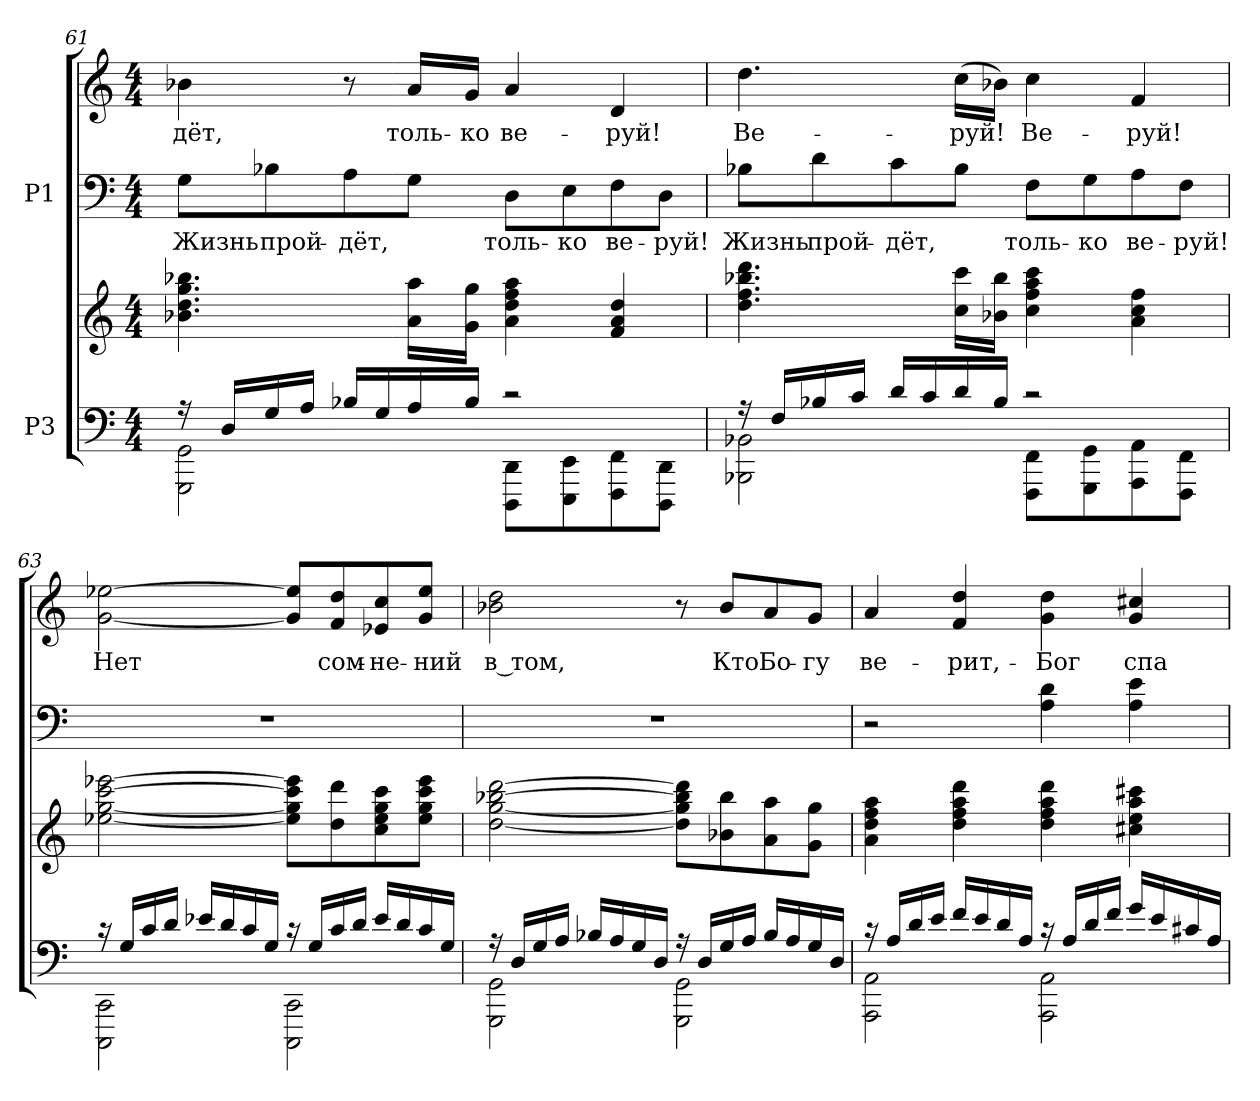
**kern	**kern	**kern	**text	**kern	**text
*part2	*part2	*part1	*part1	*part1	*part1
*staff4	*staff3	*staff2	*staff2	*staff1	*staff1
*I"P3	*	*I"P1	*	*	*
!!LO:PB:g=z
*clefF4	*clefG2	*clefF4	*	*clefG2	*
*k[]	*k[]	*k[]	*	*k[]	*
*a:	*a:	*a:	*	*a:	*
*M4/4	*M4/4	*M4/4	*	*M4/4	*
=61	=61	=61	=61	=61	=61
*^	*	*	*	*	*
!	!	!	!	!LO:LY:a:color=#000000	!	!
!	!	!	!	!	!	!LO:LY:b:color=#000000
16r	2GGGi\ 2GGi	4.b-Xi\ 4.ddi 4.ggi 4.bb-Xi	8Gi\L	Жизнь	4b-Xi\	-дёт,
16Di/LL	.	.	.	.	.	.
!	!	!	!	!LO:LY:a:color=#000000	!	!
16Gi/	.	.	8B-Xi\	прой-	.	.
16Ai/JJ	.	.	.	.	.	.
!	!	!	!	!LO:LY:a:color=#000000	!	!
16B-Xi/LL	.	.	8Ai\	-дёт,	8r	.
16Gi/	.	.	.	.	.	.
!	!	!	!	!	!	!LO:LY:b:color=#000000
16Ai/	.	16ai\ 16aaiLL	8Gi\J	.	16ai/LL	толь-
!	!	!	!	!	!	!LO:LY:b:color=#000000
16B-i/JJ	.	16gi\ 16ggiJJ	.	.	16gi/JJ	-ко
!	!	!	!	!LO:LY:a:color=#000000	!	!
!	!	!	!	!	!	!LO:LY:b:color=#000000
2r	8DDDi\ 8DDiL	4ai\ 4ddi 4ffi 4aai	8Di\L	толь-	4ai/	ве-
!	!	!	!	!LO:LY:a:color=#000000	!	!
.	8EEEi\ 8EEi	.	8Ei\	-ко	.	.
!	!	!	!	!LO:LY:a:color=#000000	!	!
!	!	!	!	!	!	!LO:LY:b:color=#000000
.	8FFFi\ 8FFi	4fi/ 4ai 4ddi	8Fi\	ве-	4di/	-руй!
!	!	!	!	!LO:LY:a:color=#000000	!	!
.	8DDDi\ 8DDiJ	.	8Di\J	-руй!	.	.
=62	=62	=62	=62	=62	=62	=62
!	!	!	!	!LO:LY:a:color=#000000	!	!
!	!	!	!	!	!	!LO:LY:b:color=#000000
16r	2BBB-Xi\ 2BB-Xi	4.ddi\ 4.ffi 4.bb-Xi 4.dddi	8B-Xi\L	Жизнь	4.ddi\	Ве-
16Fi/LL	.	.	.	.	.	.
!	!	!	!	!LO:LY:a:color=#000000	!	!
16B-Xi/	.	.	8di\	прой-	.	.
16ci/JJ	.	.	.	.	.	.
!	!	!	!	!LO:LY:a:color=#000000	!	!
16di/LL	.	.	8ci\	-дёт,	.	.
16ci/	.	.	.	.	.	.
!	!	!	!	!	!	!LO:LY:b:color=#000000
16di/	.	16cci\ 16ccciLL	8B-i\J	.	(16cci\LL	-руй!
16B-i/JJ	.	16b-Xi\ 16bb-iJJ	.	.	16b-Xi\JJ)	.
!	!	!	!	!LO:LY:a:color=#000000	!	!
!	!	!	!	!	!	!LO:LY:b:color=#000000
2r	8FFFi\ 8FFiL	4cci\ 4ffi 4aai 4ccci	8Fi\L	толь-	4cci\	Ве-
!	!	!	!	!LO:LY:a:color=#000000	!	!
.	8GGGi\ 8GGi	.	8Gi\	-ко	.	.
!	!	!	!	!LO:LY:a:color=#000000	!	!
!	!	!	!	!	!	!LO:LY:b:color=#000000
.	8AAAi\ 8AAi	4ai\ 4cci 4ffi	8Ai\	ве-	4fi/	-руй!
!	!	!	!	!LO:LY:a:color=#000000	!	!
.	8FFFi\ 8FFiJ	.	8Fi\J	-руй!	.	.
!!LO:LB:g=z
=63	=63	=63	=63	=63	=63	=63
!	!	!	!	!	!	!LO:LY:b:color=#000000
16r	2CCCi\ 2CCi	[<2ee-Xi\ [<2ggi [>2ccci [>2eee-Xi	1r	.	[<2gi\ [>2ee-Xi	Нет
16Gi/LL	.	.	.	.	.	.
16ci/	.	.	.	.	.	.
16di/JJ	.	.	.	.	.	.
16e-Xi/LL	.	.	.	.	.	.
16di/	.	.	.	.	.	.
16ci/	.	.	.	.	.	.
16Gi/JJ	.	.	.	.	.	.
16r	2CCCi\ 2CCi	8ee-i\] 8ggi] 8ccci] 8eee-i]L	.	.	8gi/] 8ee-i]L	.
16Gi/LL	.	.	.	.	.	.
!	!	!	!	!	!	!LO:LY:b:color=#000000
16ci/	.	8ddi\ 8dddi	.	.	8fi/ 8ddi	сом-
16di/JJ	.	.	.	.	.	.
!	!	!	!	!	!	!LO:LY:b:color=#000000
16e-i/LL	.	8cci\ 8ee-i 8ggi 8ccci	.	.	8e-Xi/ 8cci	-не-
16di/	.	.	.	.	.	.
!	!	!	!	!	!	!LO:LY:b:color=#000000
16ci/	.	8ee-i\ 8ggi 8ccci 8eee-iJ	.	.	8gi/ 8ee-iJ	-ний
16Gi/JJ	.	.	.	.	.	.
=64	=64	=64	=64	=64	=64	=64
!	!	!	!	!	!	!LO:LY:b:color=#000000
16r	2GGGi\ 2GGi	[<2ddi\ [<2ggi [>2bb-Xi [>2dddi	1r	.	2b-Xi\ 2ddi	в том,
16Di/LL	.	.	.	.	.	.
16Gi/	.	.	.	.	.	.
16Ai/JJ	.	.	.	.	.	.
16B-Xi/LL	.	.	.	.	.	.
16Ai/	.	.	.	.	.	.
16Gi/	.	.	.	.	.	.
16Di/JJ	.	.	.	.	.	.
16r	2GGGi\ 2GGi	8ddi\] 8ggi] 8bb-i] 8dddi]L	.	.	8r	.
16Di/LL	.	.	.	.	.	.
!	!	!	!	!	!	!LO:LY:b:color=#000000
16Gi/	.	8b-Xi\ 8bb-i	.	.	8b-i/L	Кто
16Ai/JJ	.	.	.	.	.	.
!	!	!	!	!	!	!LO:LY:b:color=#000000
16B-i/LL	.	8ai\ 8aai	.	.	8ai/	Бо-
16Ai/	.	.	.	.	.	.
!	!	!	!	!	!	!LO:LY:b:color=#000000
16Gi/	.	8gi\ 8ggiJ	.	.	8gi/J	-гу
16Di/JJ	.	.	.	.	.	.
!!LO:PB:g=z
=65	=65	=65	=65	=65	=65	=65
!	!	!	!	!	!	!LO:LY:b:color=#000000
16r	2AAAi\ 2AAi	4ai\ 4ddi 4ffi 4aai	2r	.	4ai/	ве-
16Ai/LL	.	.	.	.	.	.
16di/	.	.	.	.	.	.
16ei/JJ	.	.	.	.	.	.
!	!	!	!	!	!	!LO:LY:b:color=#000000
16fi/LL	.	4ddi\ 4ffi 4aai 4dddi	.	.	4fi/ 4ddi	-рит,-
16ei/	.	.	.	.	.	.
16di/	.	.	.	.	.	.
16Ai/JJ	.	.	.	.	.	.
!	!	!	!	!	!	!LO:LY:b:color=#000000
16r	2AAAi\ 2AAi	4ddi\ 4ffi 4aai 4dddi	4Ai\ 4di	.	4gi\ 4ddi	-Бог
16Ai/LL	.	.	.	.	.	.
16di/	.	.	.	.	.	.
16fi/JJ	.	.	.	.	.	.
!	!	!	!	!	!	!LO:LY:b:color=#000000
16gi/LL	.	4cc#Xi\ 4eei 4aai 4ccc#Xi	4Ai\ 4ei	.	4gi/ 4cc#Xi	спа-
16ei/	.	.	.	.	.	.
16c#Xi/	.	.	.	.	.	.
16Ai/JJ	.	.	.	.	.	.
*v	*v	*	*	*	*	*
=	=	=	=	=	=
*-	*-	*-	*-	*-	*-
